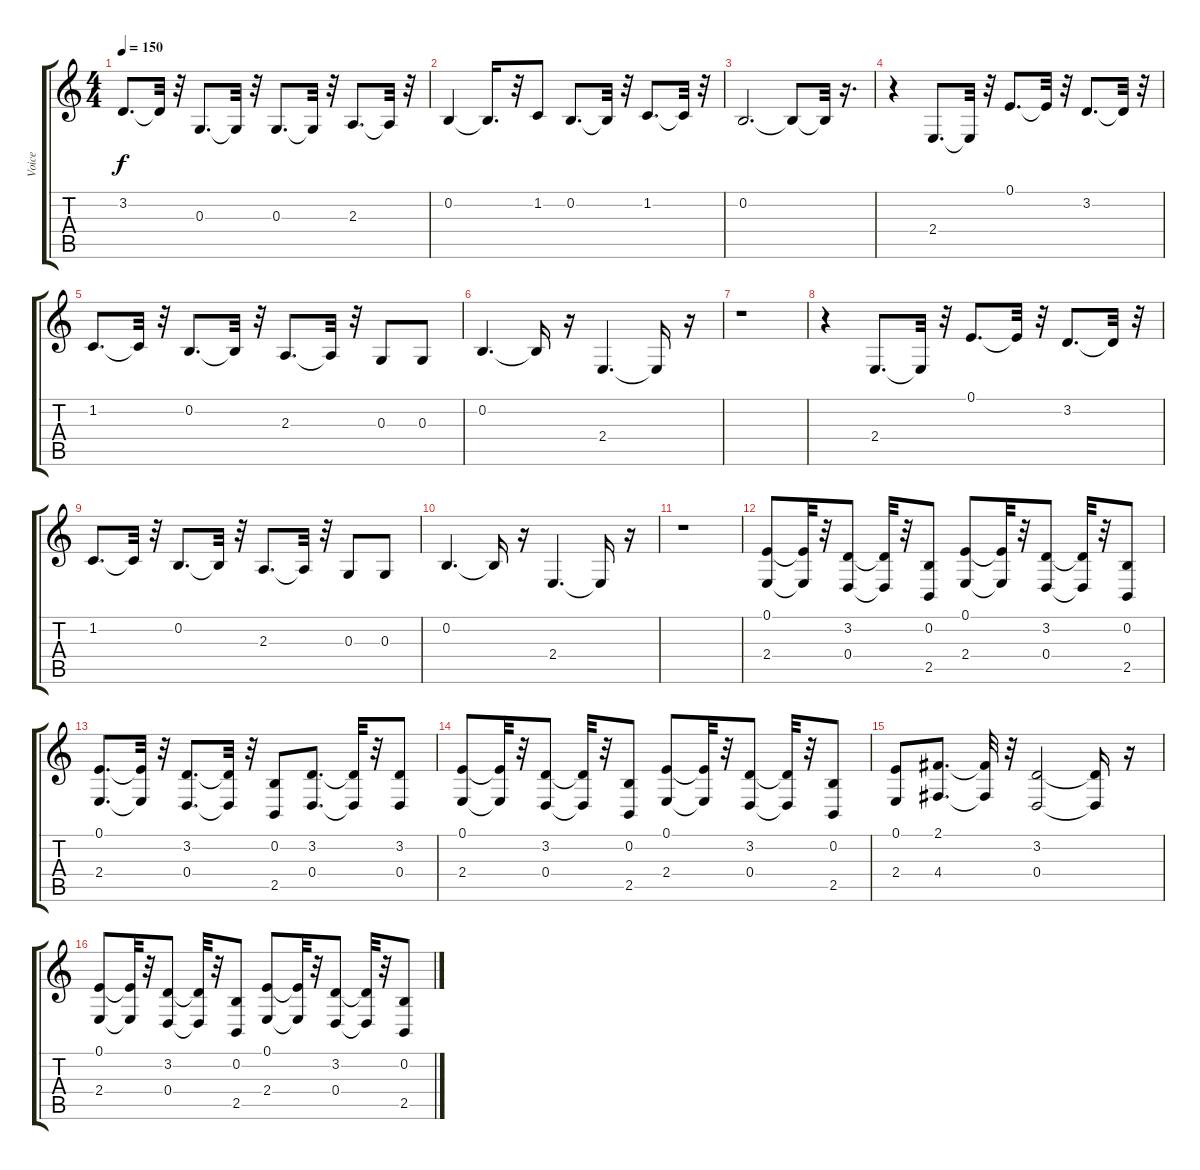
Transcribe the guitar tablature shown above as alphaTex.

\track ("Voice" "Voice") {instrument fx5brightness}
\staff {score tabs}
\tuning (E4 B3 G3 D3 A2 E2) {hide}
\ts (4 4)
\tempo 150
\clef g2
\ks c
3.2.8{d dy f} 3.2{t}.32 r.32 0.3.8{d} 0.3{t}.32 r.32 0.3.8{d} 0.3{t}.32 r.32 2.3.8{d} 2.3{t}.32 r.32 |
0.2.4 0.2{t}.16{d} r.32 1.2.8 0.2.8{d} 0.2{t}.32 r.32 1.2.8{d} 1.2{t}.32 r.32 |
0.2.2{d} 0.2{t}.8 0.2{t}.32 r.16{d} |
r.4 2.4.8{d} 2.4{t}.32 r.32 0.1.8{d} 0.1{t}.32 r.32 3.2.8{d} 3.2{t}.32 r.32 |
1.2.8{d} 1.2{t}.32 r.32 0.2.8{d} 0.2{t}.32 r.32 2.3.8{d} 2.3{t}.32 r.32 0.3.8 0.3.8 |
0.2.4{d} 0.2{t}.16 r.16 2.4.4{d} 2.4{t}.16 r.16 |
r.1 |
r.4 2.4.8{d} 2.4{t}.32 r.32 0.1.8{d} 0.1{t}.32 r.32 3.2.8{d} 3.2{t}.32 r.32 |
1.2.8{d} 1.2{t}.32 r.32 0.2.8{d} 0.2{t}.32 r.32 2.3.8{d} 2.3{t}.32 r.32 0.3.8 0.3.8 |
0.2.4{d} 0.2{t}.16 r.16 2.4.4{d} 2.4{t}.16 r.16 |
r.1 |
(0.1 2.4).8 (0.1{t} 2.4{t}).32 r.32 (3.2 0.4).8 (3.2{t} 0.4{t}).32 r.32 (0.2 2.5).8 (0.1 2.4).8 (0.1{t} 2.4{t}).32 r.32 (3.2 0.4).8 (3.2{t} 0.4{t}).32 r.32 (0.2 2.5).8 |
(0.1 2.4).8{d} (0.1{t} 2.4{t}).32 r.32 (3.2 0.4).8{d} (3.2{t} 0.4{t}).32 r.32 (0.2 2.5).8 (3.2 0.4).8{d} (3.2{t} 0.4{t}).32 r.32 (3.2 0.4).8 |
(0.1 2.4).8 (0.1{t} 2.4{t}).32 r.32 (3.2 0.4).8 (3.2{t} 0.4{t}).32 r.32 (0.2 2.5).8 (0.1 2.4).8 (0.1{t} 2.4{t}).32 r.32 (3.2 0.4).8 (3.2{t} 0.4{t}).32 r.32 (0.2 2.5).8 |
(0.1 2.4).8 (2.1 4.4).8{d} (2.1{t} 4.4{t}).32 r.32 (3.2 0.4).2 (3.2{t} 0.4{t}).16 r.16 |
(0.1 2.4).8 (0.1{t} 2.4{t}).32 r.32 (3.2 0.4).8 (3.2{t} 0.4{t}).32 r.32 (0.2 2.5).8 (0.1 2.4).8 (0.1{t} 2.4{t}).32 r.32 (3.2 0.4).8 (3.2{t} 0.4{t}).32 r.32 (0.2 2.5).8
